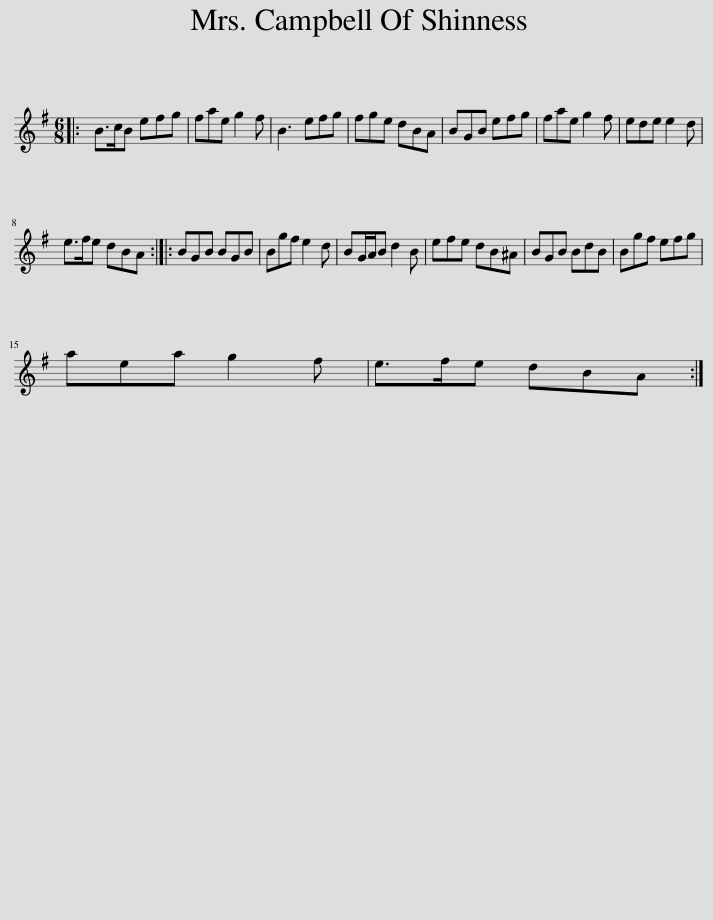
X:1
L:1/8
M:6/8
I:linebreak $
K:Emin
V:1 treble
V:1
|: B>cB efg | fae g2 f | B3 efg | fge dBA | BGB efg | %5
 fae g2 f | ede e2 d |$ e>fe dBA :: BGB BGB | Bgf e2 d | %10
 BG/A/B d2 B | efe dB^A | BGB BdB | Bgf efg |$ aea g2 f | %15
 e>fe dBA :| %16
